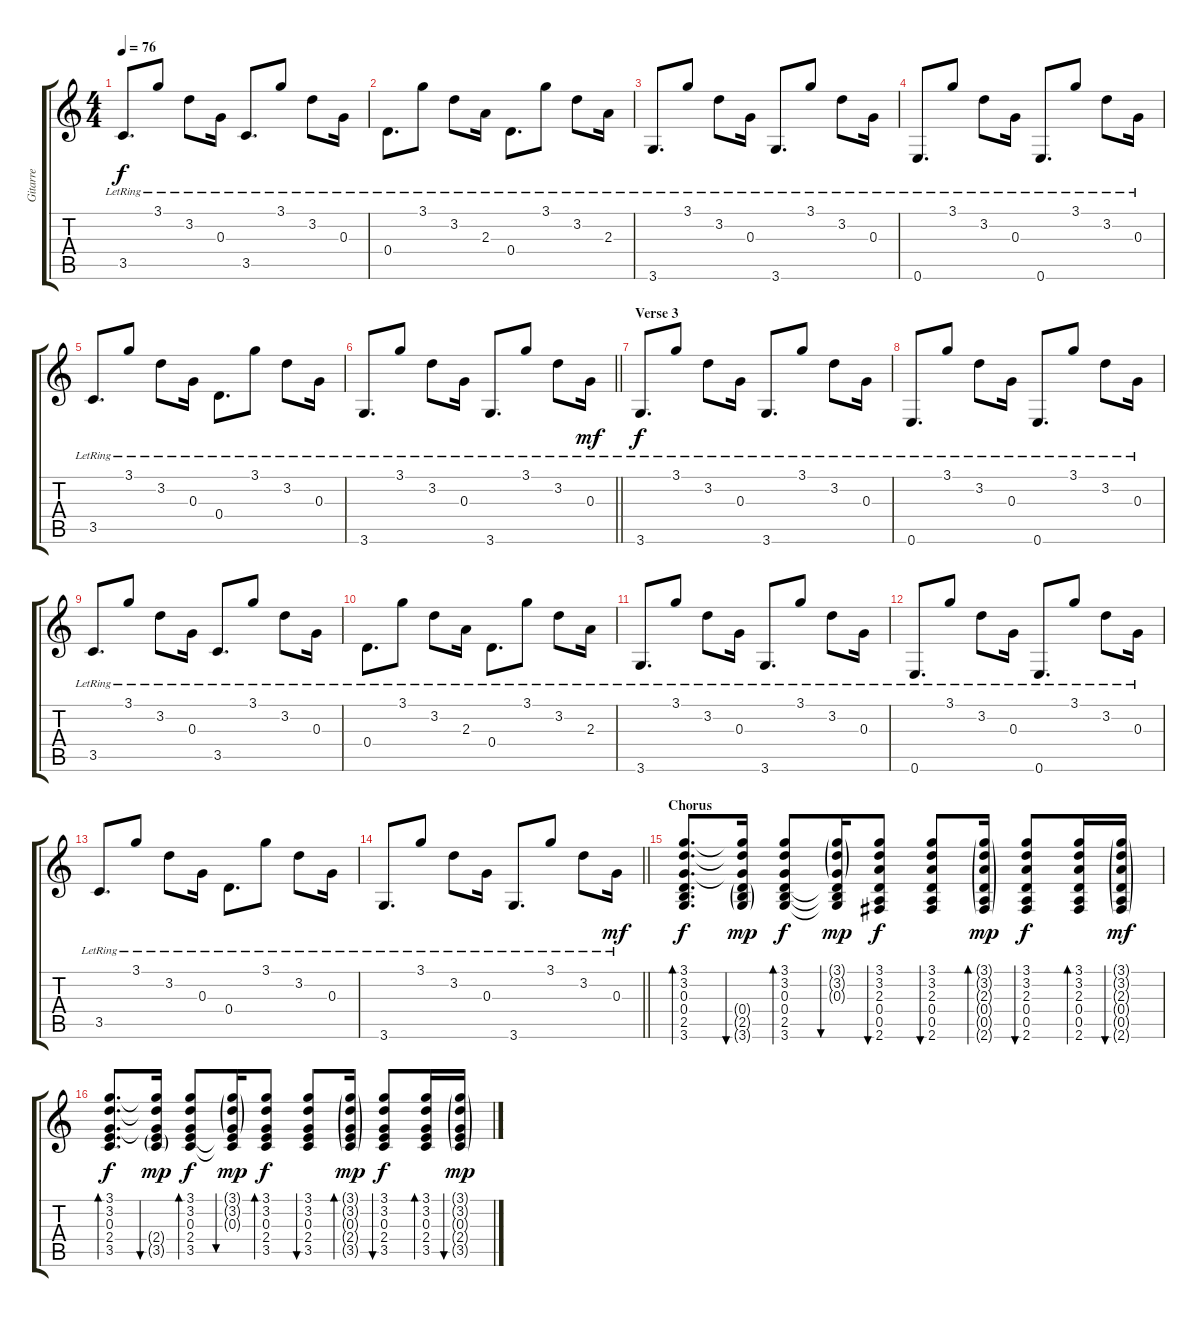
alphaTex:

\track ("Gitarre" "Gitarre") {instrument acousticguitarsteel}
\staff {score tabs}
\tuning (E4 B3 G3 D3 A2 E2) {hide}
\ts (4 4)
\tempo 76
\clef g2
\ks c
3.5{lr}.8{d dy f} 3.1{lr}.8 3.2{lr}.8 0.3{lr}.16 3.5{lr}.8{d} 3.1{lr}.8 3.2{lr}.8 0.3{lr}.16 |
0.4{lr}.8{d} 3.1{lr}.8 3.2{lr}.8 2.3{lr}.16 0.4{lr}.8{d} 3.1{lr}.8 3.2{lr}.8 2.3{lr}.16 |
3.6{lr}.8{d} 3.1{lr}.8 3.2{lr}.8 0.3{lr}.16 3.6{lr}.8{d} 3.1{lr}.8 3.2{lr}.8 0.3{lr}.16 |
0.6{lr}.8{d} 3.1{lr}.8 3.2{lr}.8 0.3{lr}.16 0.6{lr}.8{d} 3.1{lr}.8 3.2{lr}.8 0.3{lr}.16 |
3.5{lr}.8{d} 3.1{lr}.8 3.2{lr}.8 0.3{lr}.16 0.4{lr}.8{d} 3.1{lr}.8 3.2{lr}.8 0.3{lr}.16 |
\barLineRight lightlight
3.6{lr}.8{d} 3.1{lr}.8 3.2{lr}.8 0.3{lr}.16 3.6{lr}.8{d} 3.1{lr}.8 3.2{lr}.8 0.3{lr}.16{dy mf} |
\section ("" "Verse 3")
3.6{lr}.8{d dy f} 3.1{lr}.8 3.2{lr}.8 0.3{lr}.16 3.6{lr}.8{d} 3.1{lr}.8 3.2{lr}.8 0.3{lr}.16 |
0.6{lr}.8{d} 3.1{lr}.8 3.2{lr}.8 0.3{lr}.16 0.6{lr}.8{d} 3.1{lr}.8 3.2{lr}.8 0.3{lr}.16 |
3.5{lr}.8{d} 3.1{lr}.8 3.2{lr}.8 0.3{lr}.16 3.5{lr}.8{d} 3.1{lr}.8 3.2{lr}.8 0.3{lr}.16 |
0.4{lr}.8{d} 3.1{lr}.8 3.2{lr}.8 2.3{lr}.16 0.4{lr}.8{d} 3.1{lr}.8 3.2{lr}.8 2.3{lr}.16 |
3.6{lr}.8{d} 3.1{lr}.8 3.2{lr}.8 0.3{lr}.16 3.6{lr}.8{d} 3.1{lr}.8 3.2{lr}.8 0.3{lr}.16 |
0.6{lr}.8{d} 3.1{lr}.8 3.2{lr}.8 0.3{lr}.16 0.6{lr}.8{d} 3.1{lr}.8 3.2{lr}.8 0.3{lr}.16 |
3.5{lr}.8{d} 3.1{lr}.8 3.2{lr}.8 0.3{lr}.16 0.4{lr}.8{d} 3.1{lr}.8 3.2{lr}.8 0.3{lr}.16 |
\barLineRight lightlight
3.6{lr}.8{d} 3.1{lr}.8 3.2{lr}.8 0.3{lr}.16 3.6{lr}.8{d} 3.1{lr}.8 3.2{lr}.8 0.3{lr}.16{dy mf} |
\section ("" "Chorus")
(3.1 3.2 0.3 0.4 2.5 3.6).8{d bd 30 dy f volume 7} (3.1{t} 3.2{t} 0.3{t} 0.4{g} 2.5{g} 3.6{g}).16{bu 30 dy mp} (3.1 3.2 0.3 0.4 2.5 3.6).8{bd 30 dy f} (3.1{g} 3.2{g} 0.3{g} 0.4{t} 2.5{t} 3.6{t}).16{bu 30 dy mp} (3.1 3.2 2.3 0.4 0.5 2.6).8{bu 30 dy f} (3.1 3.2 2.3 0.4 0.5 2.6).8{bu 30} (3.1{g} 3.2{g} 2.3{g} 0.4{g} 0.5{g} 2.6{g}).16{bd 30 dy mp} (3.1 3.2 2.3 0.4 0.5 2.6).8{bu 30 dy f} (3.1 3.2 2.3 0.4 0.5 2.6).16{bd 30} (3.1{g} 3.2{g} 2.3{g} 0.4{g} 0.5{g} 2.6{g}).16{bu 30 dy mf} |
(3.1 3.2 0.3 2.4 3.5).8{d bd 30 dy f} (3.1{t} 3.2{t} 0.3{t} 2.4{g} 3.5{g}).16{bu 30 dy mp} (3.1 3.2 0.3 2.4 3.5).8{bd 30 dy f} (3.1{g} 3.2{g} 0.3{g} 2.4{t} 3.5{t}).16{bu 30 dy mp} (3.1 3.2 0.3 2.4 3.5).8{bd 30 dy f} (3.1 3.2 0.3 2.4 3.5).8{bu 30} (3.1{g} 3.2{g} 0.3{g} 2.4{g} 3.5{g}).16{bd 30 dy mp} (3.1 3.2 0.3 2.4 3.5).8{bu 30 dy f} (3.1 3.2 0.3 2.4 3.5).16{bd 30} (3.1{g} 3.2{g} 0.3{g} 2.4{g} 3.5{g}).16{bu 30 dy mp}
